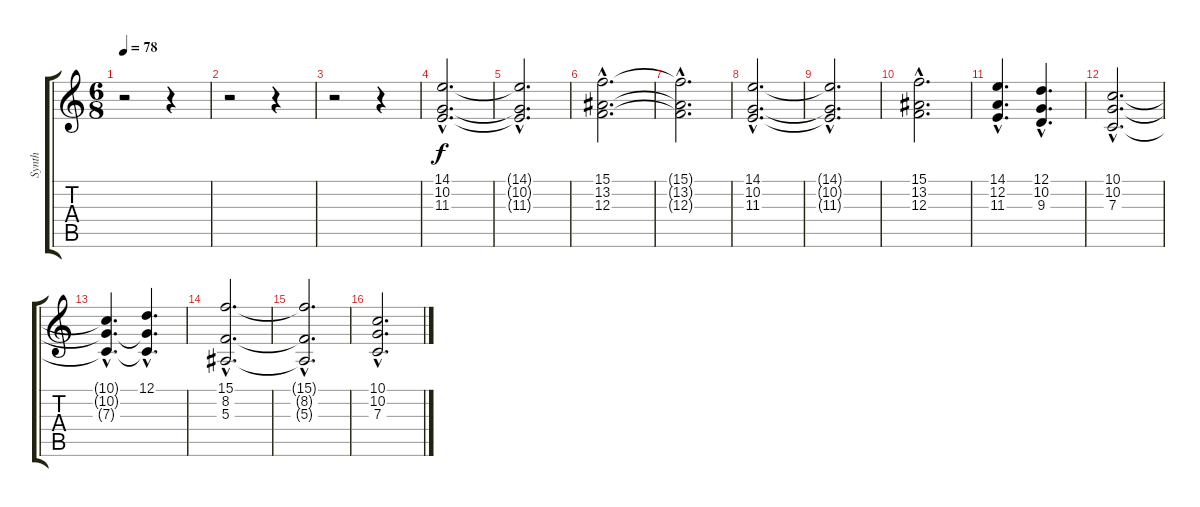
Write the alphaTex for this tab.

\track ("Synth" "Synth") {instrument synthstrings1}
\staff {score tabs}
\tuning (D4 A3 F3 C3 G2 C2) {hide}
\ts (6 8)
\tempo 78
\clef g2
\ks c
r.2{dy f} r.4 |
r.2 r.4 |
r.2 r.4 |
(14.1{hac} 10.2{hac} 11.3{hac}).2{d} |
(14.1{hac t} 10.2{hac t} 11.3{hac t}).2{d} |
(15.1{hac} 13.2{hac} 12.3{hac}).2{d} |
(15.1{hac t} 13.2{hac t} 12.3{hac t}).2{d} |
(14.1{hac} 10.2{hac} 11.3{hac}).2{d} |
(14.1{hac t} 10.2{hac t} 11.3{hac t}).2{d} |
(15.1{hac} 13.2{hac} 12.3{hac}).2{d} |
(14.1{hac} 12.2{hac} 11.3{hac}).4{d} (12.1{hac} 10.2{hac} 9.3{hac}).4{d} |
(10.1{hac} 10.2{hac} 7.3{hac}).2{d} |
(10.1{hac t} 10.2{hac t} 7.3{hac t}).4{d} (12.1{hac} 10.2{hac t} 7.3{hac t}).4{d} |
(15.1{hac} 8.2{hac} 5.3{hac}).2{d} |
(15.1{hac t} 8.2{hac t} 5.3{hac t}).2{d} |
(10.1{hac} 10.2{hac} 7.3{hac}).2{d}
